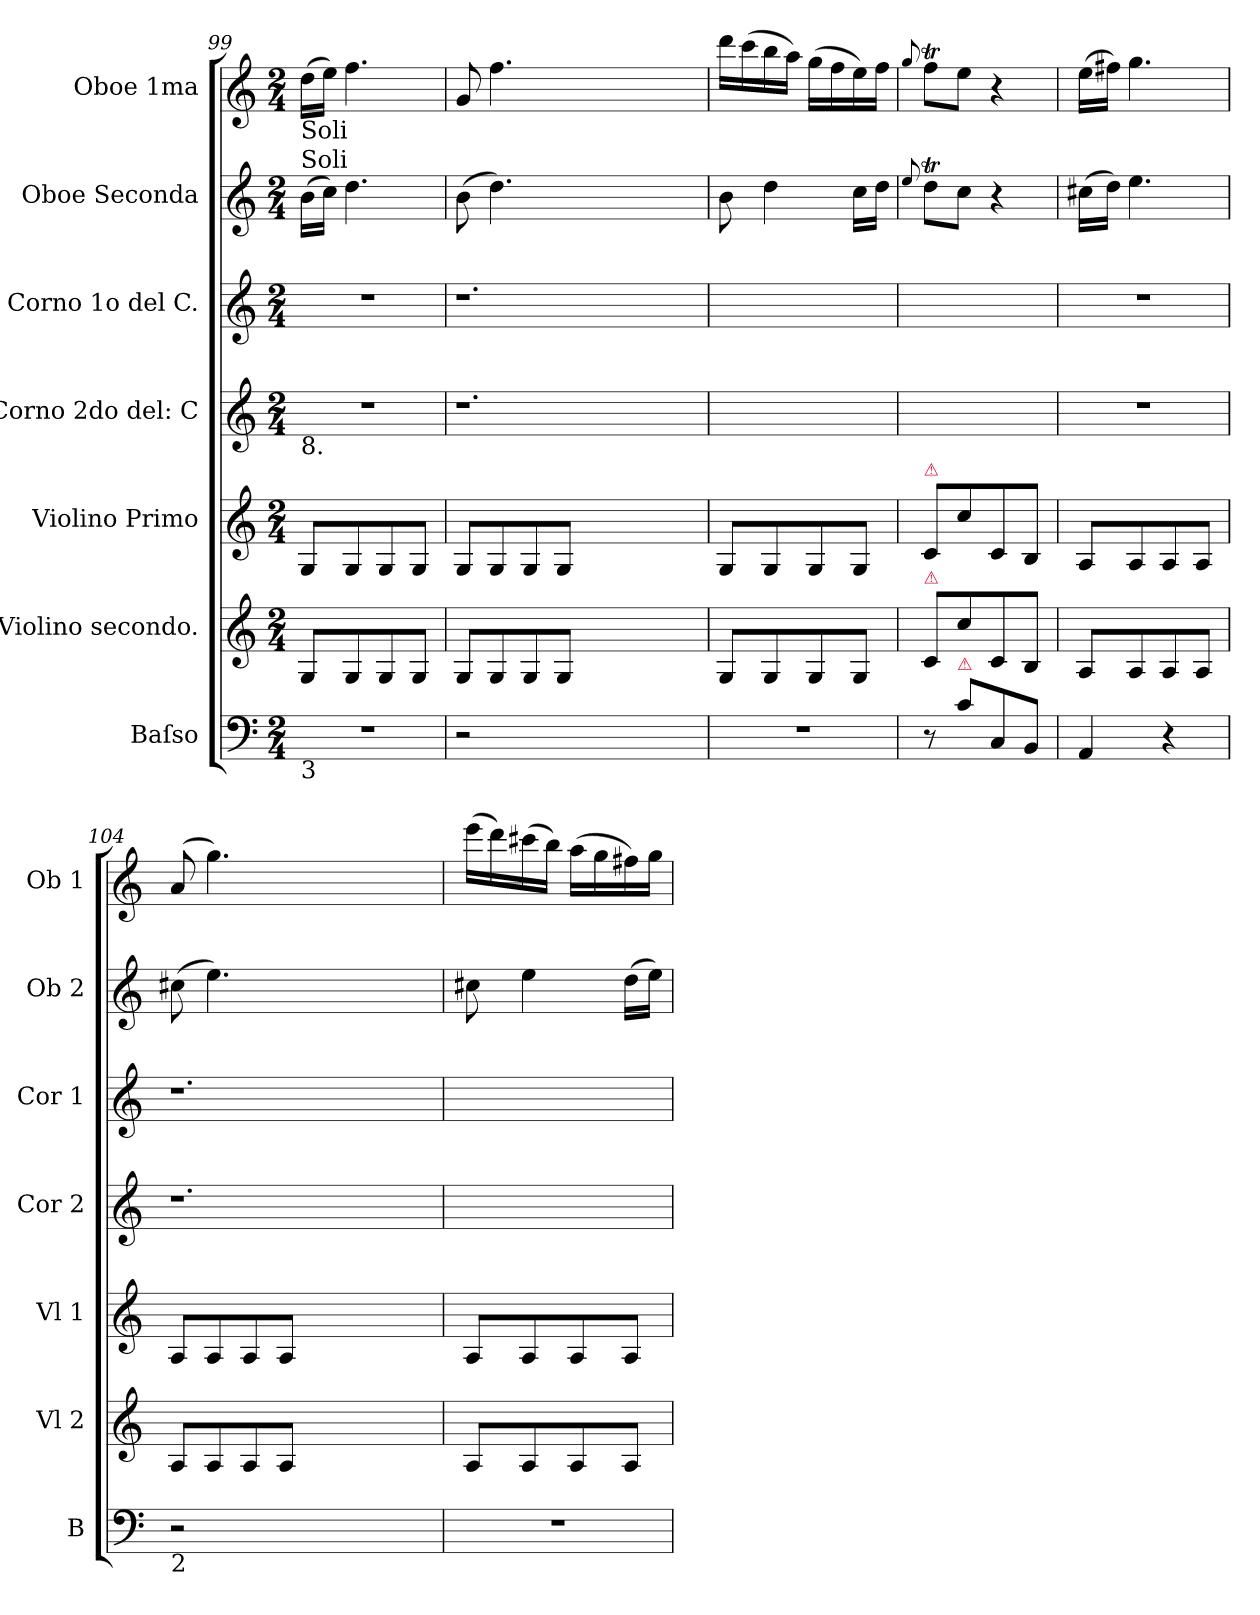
**kern	**dynam	**kern	**dynam	**kern	**dynam	**kern	**kern	**kern	**kern
*part7	*part7	*part6	*part6	*part5	*part5	*part4	*part3	*part2	*part1
*staff7	*staff7	*staff6	*staff6	*staff5	*staff5	*staff4	*staff3	*staff2	*staff1
*I"Baſso	*	*I"Violino secondo.	*	*I"Violino Primo	*	*I"Corno 2do del: C	*I"Corno 1o del C.	*I"Oboe Seconda	*I"Oboe 1ma
*I'B	*	*I'Vl 2	*	*I'Vl 1	*	*I'Cor 2	*I'Cor 1	*I'Ob 2	*I'Ob 1
*clefF4	*	*clefG2	*	*clefG2	*	*clefG2	*clefG2	*clefG2	*clefG2
*k[]	*	*k[]	*	*k[]	*	*k[]	*k[]	*k[]	*k[]
*M2/4	*	*M2/4	*	*M2/4	*	*M2/4	*M2/4	*M2/4	*M2/4
=99	=99	=99	=99	=99	=99	=99	=99	=99	=99
!	!	!	!	!	!	!	!	!	!LO:TX:b:t=Soli
!	!	!	!	!	!	!	!	!LO:TX:a:t=Soli	!
!	!	!	!	!	!	!LO:TX:b:t=8.	!	!	!
!LO:TX:b:t=3	!	!	!	!	!	!	!	!	!
!	!	!	!LO:DY:a	!	!LO:DY:a	!	!	!	!
2r	.	8G/L	Po&colon;	8G/L	Po&colon;	2r	2r	(>16b\LL	(>16dd\LL
.	.	.	.	.	.	.	.	16cc\JJ)	16ee\JJ)
.	.	8G/	.	8G/	.	.	.	4.dd\	4.ff\
.	.	8G/	.	8G/	.	.	.	.	.
.	.	8G/J	.	8G/J	.	.	.	.	.
=100	=100	=100	=100	=100	=100	=100	=100	=100	=100
2r	.	8G/L	.	8G/L	.	1.r	1.r	(>8b\	8g/
.	.	8G/	.	8G/	.	.	.	4.dd\)	4.ff\
.	.	8G/	.	8G/	.	.	.	.	.
.	.	8G/J	.	8G/J	.	.	.	.	.
1ryy	.	1ryy	.	1ryy	.	.	.	1ryy	1ryy
=101	=101	=101	=101	=101	=101	=101	=101	=101	=101
!LO:N:vis=1	!	!	!	!	!	!	!	!	!
2r	.	8G/L	.	8G/L	.	2ryy	2ryy	8b\	16ddd\LL
.	.	.	.	.	.	.	.	.	(>16ccc\
.	.	8G/	.	8G/	.	.	.	4dd\	16bb\
.	.	.	.	.	.	.	.	.	16aa\JJ)
.	.	8G/	.	8G/	.	.	.	.	(>16gg\LL
.	.	.	.	.	.	.	.	.	16ff\
.	.	8G/J	.	8G/J	.	.	.	16cc\LL	16ee\)
.	.	.	.	.	.	.	.	16dd\JJ	16ff\JJ
=102	=102	=102	=102	=102	=102	=102	=102	=102	=102
.	.	.	.	.	.	.	.	8qqee/	8qqgg/
!	!	!	!	!LO:TX:a:color=crimson:t=⚠	!	!	!	!	!
!	!	!LO:TX:a:color=crimson:t=⚠	!	!	!	!	!	!	!
8r	.	8c/L	.	8c/L	.	2ryy	2ryy	8ddT\L	8ffT\L
!LO:TX:a:color=crimson:t=⚠	!	!	!	!	!	!	!	!	!
!	!LO:DY:b	!	!LO:DY:a	!	!LO:DY:a	!	!	!	!
8c\L	for&colon;	8cc\	for&colon;	8cc\	for&colon;	.	.	8cc\J	8ee\J
8C/	.	8c/	.	8c/	.	.	.	4r	4r
8BB/J	.	8B/J	.	8B/J	.	.	.	.	.
=103	=103	=103	=103	=103	=103	=103	=103	=103	=103
!	!	!	!LO:DY:a	!	!LO:DY:a	!	!	!	!
4AA/	.	8A/L	Po&colon;	8A/L	Po&colon;	2r	2r	(>16cc#X\LL	(>16ee\LL
.	.	.	.	.	.	.	.	16dd\JJ)	16ff#X\JJ)
.	.	8A/	.	8A/	.	.	.	4.ee\	4.gg\
4r	.	8A/	.	8A/	.	.	.	.	.
.	.	8A/J	.	8A/J	.	.	.	.	.
=104	=104	=104	=104	=104	=104	=104	=104	=104	=104
!LO:TX:b:t=2	!	!	!	!	!	!	!	!	!
2r	.	8A/L	.	8A/L	.	1.r	1.r	(>8cc#X\	(>8a/
.	.	8A/	.	8A/	.	.	.	4.ee\)	4.gg\)
.	.	8A/	.	8A/	.	.	.	.	.
.	.	8A/J	.	8A/J	.	.	.	.	.
1ryy	.	1ryy	.	1ryy	.	.	.	1ryy	1ryy
=105	=105	=105	=105	=105	=105	=105	=105	=105	=105
2r	.	8A/L	.	8A/L	.	2ryy	2ryy	8cc#X\	(>16eee\LL
.	.	.	.	.	.	.	.	.	16ddd\)
.	.	8A/	.	8A/	.	.	.	4ee\	(>16ccc#X\
.	.	.	.	.	.	.	.	.	16bb\JJ)
.	.	8A/	.	8A/	.	.	.	.	(>16aa\LL
.	.	.	.	.	.	.	.	.	16gg\
.	.	8A/J	.	8A/J	.	.	.	(>16dd\LL	16ff#X\)
.	.	.	.	.	.	.	.	16ee\JJ)	16gg\JJ
=	=	=	=	=	=	=	=	=	=
*-	*-	*-	*-	*-	*-	*-	*-	*-	*-
